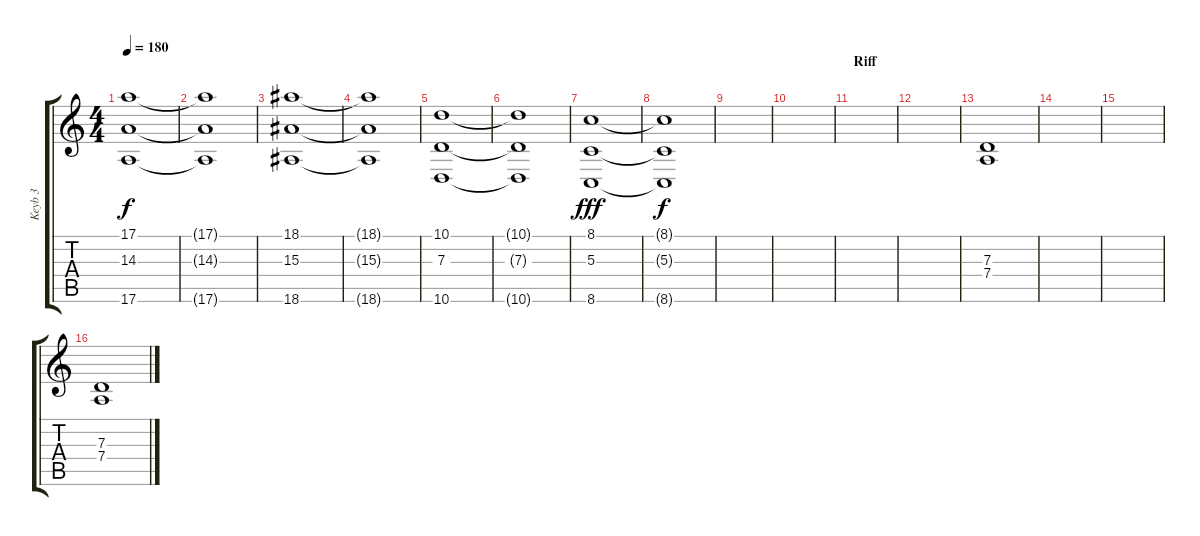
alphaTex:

\track ("Keyb 3" "Keyb 3") {instrument synthstrings1}
\staff {score tabs}
\tuning (E4 B3 G3 D3 A2 E2) {hide}
\ts (4 4)
\tempo 180
\clef g2
\ks c
(17.1 14.3 17.6).1{dy f} |
(17.1{t} 14.3{t} 17.6{t}).1 |
(18.1 15.3 18.6).1 |
(18.1{t} 15.3{t} 18.6{t}).1 |
(10.1 7.3 10.6).1 |
(10.1{t} 7.3{t} 10.6{t}).1 |
(8.1 5.3 8.6).1{dy fff} |
(8.1{t} 5.3{t} 8.6{t}).1{dy f} |
|
|
\section ("" "Riff")
|
|
(7.3 7.4).1 |
|
|
(7.3 7.4).1
